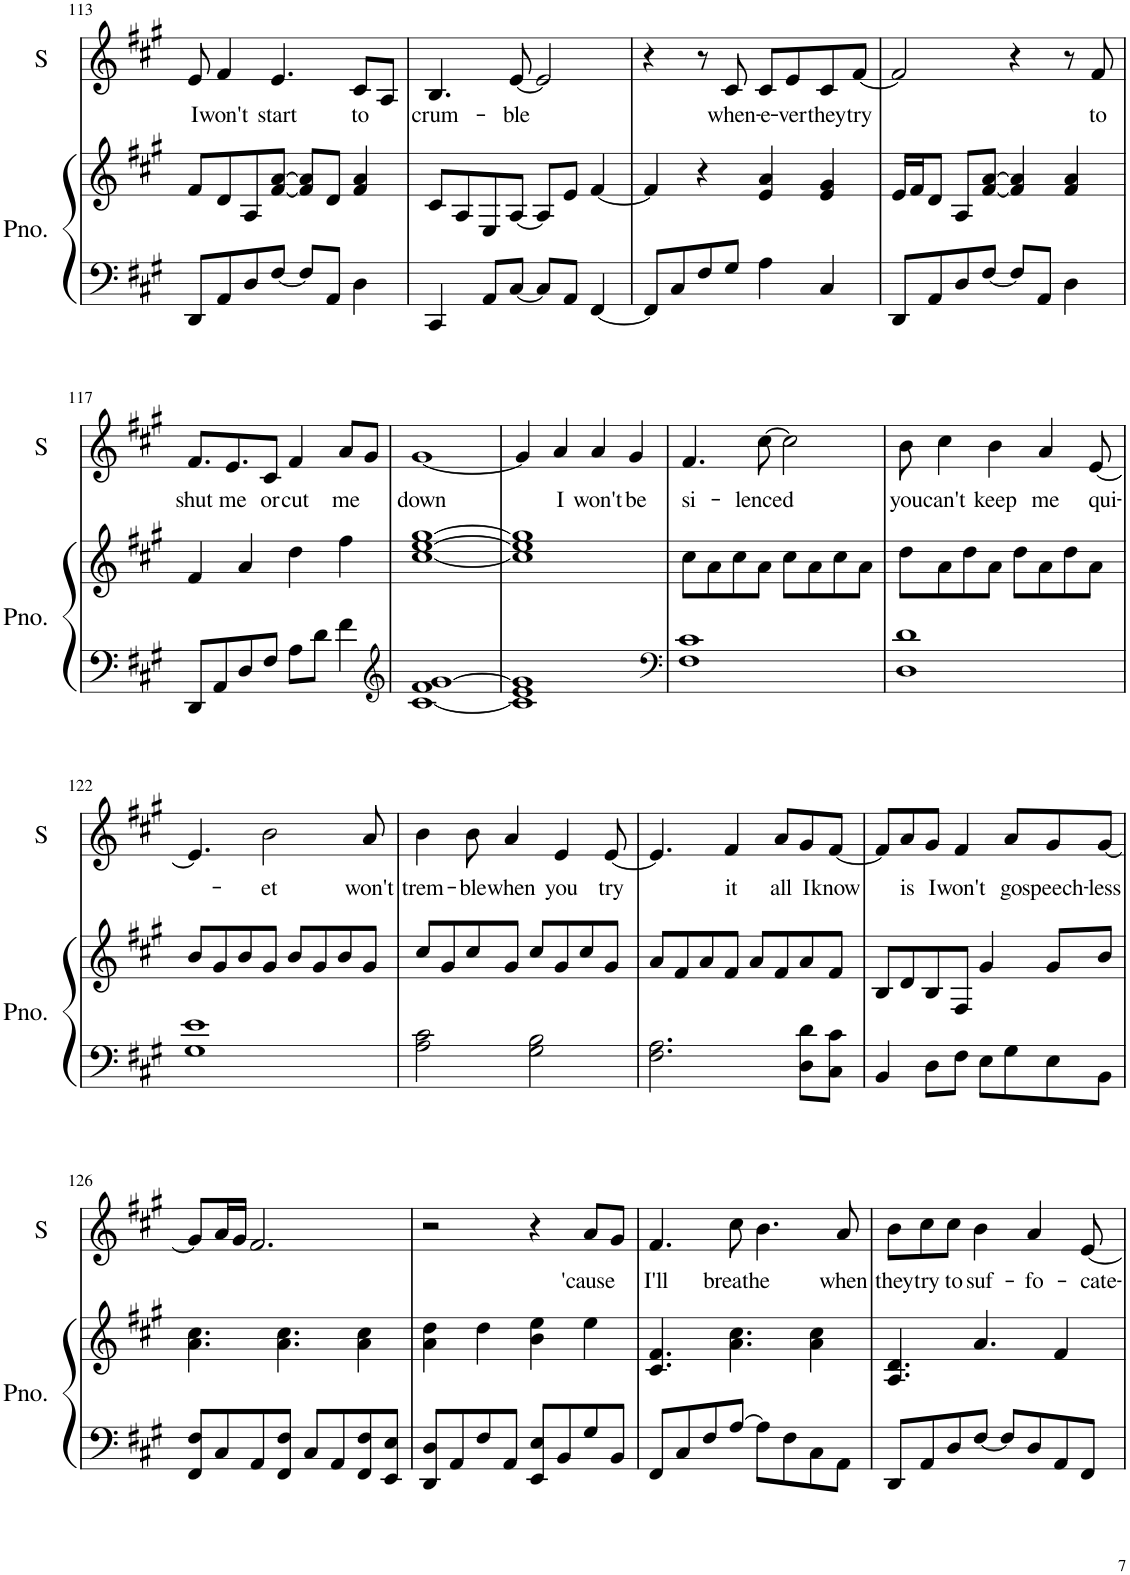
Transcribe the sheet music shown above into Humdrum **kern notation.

**kern	**kern	**kern	**text
*part2	*part2	*part1	*part1
*staff3	*staff2	*staff1	*staff1
*I"Piano	*	*I"Singer	*
*I'Pno.	*	*I'S	*
!!LO:PB:g=z
*clefF4	*clefG2	*clefG2	*
*k[f#c#g#]	*k[f#c#g#]	*k[f#c#g#]	*
*M4/4	*M4/4	*M4/4	*
=113	=113	=113	=113
!	!	!	!LO:LY:b
8DD/L	8f#/L	8e/	I
!	!	!	!LO:LY:b
8AA/	8d/	4f#/	won't
8D/	8A/	.	.
!	!	!	!LO:LY:b
[8F#/J	[8f#/ [8a/J	4.e/	start
8F#/L]	8f#/] 8a/]L	.	.
8AA/J	8d/J	.	.
!	!	!	!LO:LY:b
4D\	4f#/ 4a/	8c#/L	to
.	.	8A/J	.
=114	=114	=114	=114
!	!	!	!LO:LY:b
4CC#/	8c#/L	4.B/	crum-
.	8A/	.	.
8AA/L	8E/	.	.
!	!	!	!LO:LY:b
[8C#/J	[8A/J	[8e/	-ble
8C#/L]	8A/L]	2e/]	.
8AA/J	8e/J	.	.
[4FF#/	[4f#/	.	.
=115	=115	=115	=115
8FF#/L]	4f#/]	4r	.
8C#/	.	.	.
8F#/	4r	8r	.
!	!	!	!LO:LY:b
8G#/J	.	8c#/	when-
!	!	!	!LO:LY:b
4A\	4e/ 4a/	8c#/L	-e-
!	!	!	!LO:LY:b
.	.	8e/	-ver
!	!	!	!LO:LY:b
4C#/	4e/ 4g#/	8c#/	they
!	!	!	!LO:LY:b
.	.	[8f#/J	try
=116	=116	=116	=116
8DD/L	16e/LL	2f#/]	.
.	16f#/J	.	.
8AA/	8d/J	.	.
8D/	8A/L	.	.
[8F#/J	[8f#/ [8a/J	.	.
8F#/L]	4f#/] 4a/]	4r	.
8AA/J	.	.	.
4D\	4f#/ 4a/	8r	.
!	!	!	!LO:LY:b
.	.	8f#/	to
!!LO:LB:g=z
=117	=117	=117	=117
!	!	!	!LO:LY:b
8DD/L	4f#/	8.f#/L	shut
8AA/	.	.	.
!	!	!	!LO:LY:b
.	.	8.e/	me
8D/	4a/	.	.
!	!	!	!LO:LY:b
8F#/J	.	8c#/J	or
!	!	!	!LO:LY:b
8A\L	4dd\	4f#/	cut
8d\J	.	.	.
!	!	!	!LO:LY:b
4f#\	4ff#\	8a/L	me
.	.	8g#/J	.
=118	=118	=118	=118
*clefG2	*	*	*
!	!	!	!LO:LY:b
[1c# 1f# [1g#	[1cc# [1ee [1gg#	[1g#	down
=119	=119	=119	=119
1c#] 1e 1g#]	1cc#] 1ee] 1gg#]	4g#/]	.
!	!	!	!LO:LY:b
.	.	4a/	I
!	!	!	!LO:LY:b
.	.	4a/	won't
!	!	!	!LO:LY:b
.	.	4g#/	be
=120	=120	=120	=120
*clefF4	*	*	*
!	!	!	!LO:LY:b
1F# 1c#	8cc#\L	4.f#/	si-
.	8a\	.	.
.	8cc#\	.	.
!	!	!	!LO:LY:b
.	8a\J	[8cc#\	-lenced
.	8cc#\L	2cc#\]	.
.	8a\	.	.
.	8cc#\	.	.
.	8a\J	.	.
=121	=121	=121	=121
!	!	!	!LO:LY:b
1D 1d	8dd\L	8b\	you
!	!	!	!LO:LY:b
.	8a\	4cc#\	can't
.	8dd\	.	.
!	!	!	!LO:LY:b
.	8a\J	4b\	keep
.	8dd\L	.	.
!	!	!	!LO:LY:b
.	8a\	4a/	me
.	8dd\	.	.
!	!	!	!LO:LY:b
.	8a\J	[8e/	qui-
!!LO:LB:g=z
=122	=122	=122	=122
1G# 1e	8b/L	4.e/]	.
.	8g#/	.	.
.	8b/	.	.
!	!	!	!LO:LY:b
.	8g#/J	2b\	-et
.	8b/L	.	.
.	8g#/	.	.
.	8b/	.	.
!	!	!	!LO:LY:b
.	8g#/J	8a/	won't
=123	=123	=123	=123
!	!	!	!LO:LY:b
2A\ 2c#\	8cc#/L	4b\	trem-
.	8g#/	.	.
!	!	!	!LO:LY:b
.	8cc#/	8b\	-ble
!	!	!	!LO:LY:b
.	8g#/J	4a/	when
2G#\ 2B\	8cc#/L	.	.
!	!	!	!LO:LY:b
.	8g#/	4e/	you
.	8cc#/	.	.
!	!	!	!LO:LY:b
.	8g#/J	[8e/	try
=124	=124	=124	=124
2.F#\ 2.A\	8a/L	4.e/]	.
.	8f#/	.	.
.	8a/	.	.
!	!	!	!LO:LY:b
.	8f#/J	4f#/	it
.	8a/L	.	.
!	!	!	!LO:LY:b
.	8f#/	8a/L	all
!	!	!	!LO:LY:b
8D\ 8d\L	8a/	8g#/	I
!	!	!	!LO:LY:b
8C#\ 8c#\J	8f#/J	[8f#/J	know
=125	=125	=125	=125
4BB/	8B/L	8f#/L]	.
!	!	!	!LO:LY:b
.	8d/	8a/	is
!	!	!	!LO:LY:b
8D\L	8B/	8g#/J	I
!	!	!	!LO:LY:b
8F#\J	8F#/J	4f#/	won't
8E\L	4g#/	.	.
!	!	!	!LO:LY:b
8G#\	.	8a/L	go
!	!	!	!LO:LY:b
8E\	8g#/L	8g#/	speech-
!	!	!	!LO:LY:b
8BB\J	8b/J	[8g#/J	-less
!!LO:LB:g=z
=126	=126	=126	=126
8FF#/ 8F#/L	4.a\ 4.cc#\	8g#/L]	.
8C#/	.	16a/L	.
.	.	16g#/JJ	.
8AA/	.	2.f#/	.
8FF#/ 8F#/J	4.a\ 4.cc#\	.	.
8C#/L	.	.	.
8AA/	.	.	.
8FF#/ 8F#/	4a\ 4cc#\	.	.
8EE/ 8E/J	.	.	.
=127	=127	=127	=127
8DD/ 8D/L	4a\ 4dd\	2r	.
8AA/	.	.	.
8F#/	4dd\	.	.
8AA/J	.	.	.
8EE/ 8E/L	4b\ 4ee\	4r	.
8BB/	.	.	.
!	!	!	!LO:LY:b
8G#/	4ee\	8a/L	'cause
8BB/J	.	8g#/J	.
=128	=128	=128	=128
!	!	!	!LO:LY:b
8FF#/L	4.c#/ 4.f#/	4.f#/	I'll
8C#/	.	.	.
8F#/	.	.	.
!	!	!	!LO:LY:b
[8A/J	4.a\ 4.cc#\	8cc#\	breathe
8A\L]	.	4.b\	.
8F#\	.	.	.
8C#\	4a\ 4cc#\	.	.
!	!	!	!LO:LY:b
8AA\J	.	8a/	when
=129	=129	=129	=129
!	!	!	!LO:LY:b
8DD/L	4.A/ 4.d/	8b\L	they
!	!	!	!LO:LY:b
8AA/	.	8cc#\	try
!	!	!	!LO:LY:b
8D/	.	8cc#\J	to
!	!	!	!LO:LY:b
[8F#/J	4.a/	4b\	suf-
8F#/L]	.	.	.
!	!	!	!LO:LY:b
8D/	.	4a/	-fo-
8AA/	4f#/	.	.
!	!	!	!LO:LY:b
8FF#/J	.	[8e/	-cate-
=	=	=	=
*-	*-	*-	*-
